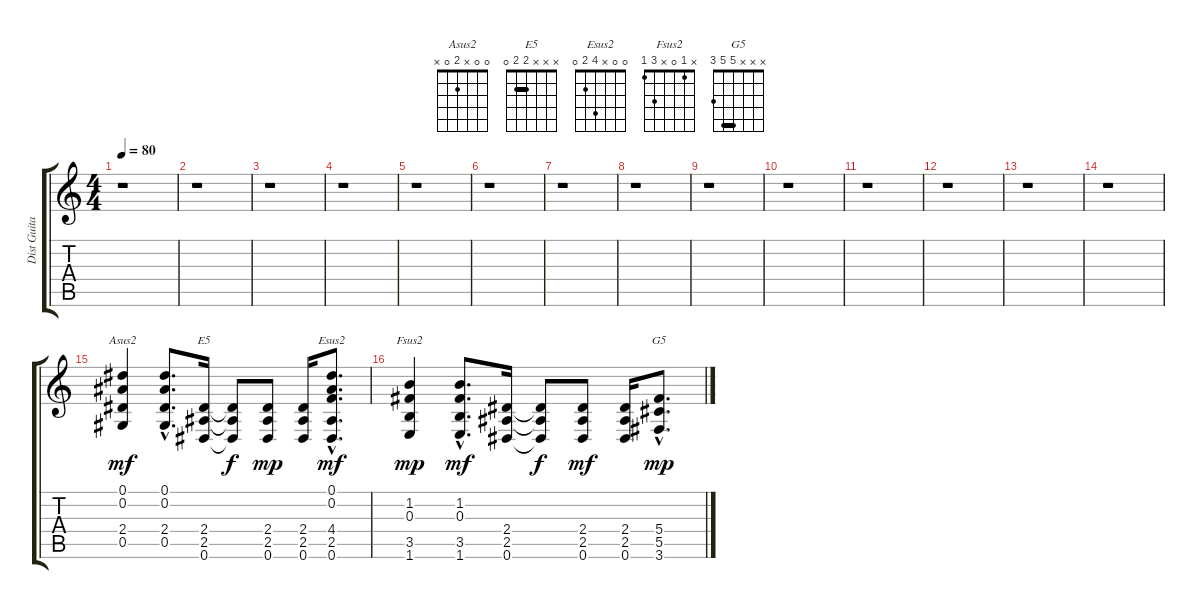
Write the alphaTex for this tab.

\track ("Dist Guitar" "Dist Guita") {instrument distortionguitar}
\staff {score tabs}
\tuning (Eb4 Bb3 Gb3 Db3 Ab2 Eb2) {hide}
\chord ("Asus2" 0 0 x 2 0 x)
\chord ("E5" x x x 2 2 0) {barre 2}
\chord ("Esus2" 0 0 x 4 2 0)
\chord ("Fsus2" x 1 0 x 3 1)
\chord ("G5" x x x 5 5 3) {barre 5}
\ts (4 4)
\tempo 80
\clef g2
\ks c
r.1{dy mf instrument distortionguitar} |
r.1 |
r.1 |
r.1 |
r.1 |
r.1 |
r.1 |
r.1 |
r.1 |
r.1 |
r.1 |
r.1 |
r.1 |
r.1 |
(0.1 0.2 2.4 0.5).4{ch "Asus2"} (0.1{hac} 0.2{hac} 2.4{hac} 0.5{hac}).8{d} (2.4 2.5 0.6).16{ch "E5"} (2.4{t} 2.5{t} 0.6{t}).8{dy f} (2.4 2.5 0.6).8{dy mp} (2.4 2.5 0.6).16 (0.1{hac} 0.2{hac} 4.4{hac} 2.5{hac} 0.6{hac}).8{d ch "Esus2" dy mf} |
(1.2 0.3 3.5 1.6).4{ch "Fsus2" dy mp} (1.2{hac} 0.3{hac} 3.5{hac} 1.6{hac}).8{d dy mf} (2.4 2.5 0.6).16 (2.4{t} 2.5{t} 0.6{t}).8{dy f} (2.4 2.5 0.6).8{dy mf} (2.4 2.5 0.6).16 (5.4{hac} 5.5{hac} 3.6{hac}).8{d ch "G5" dy mp}
